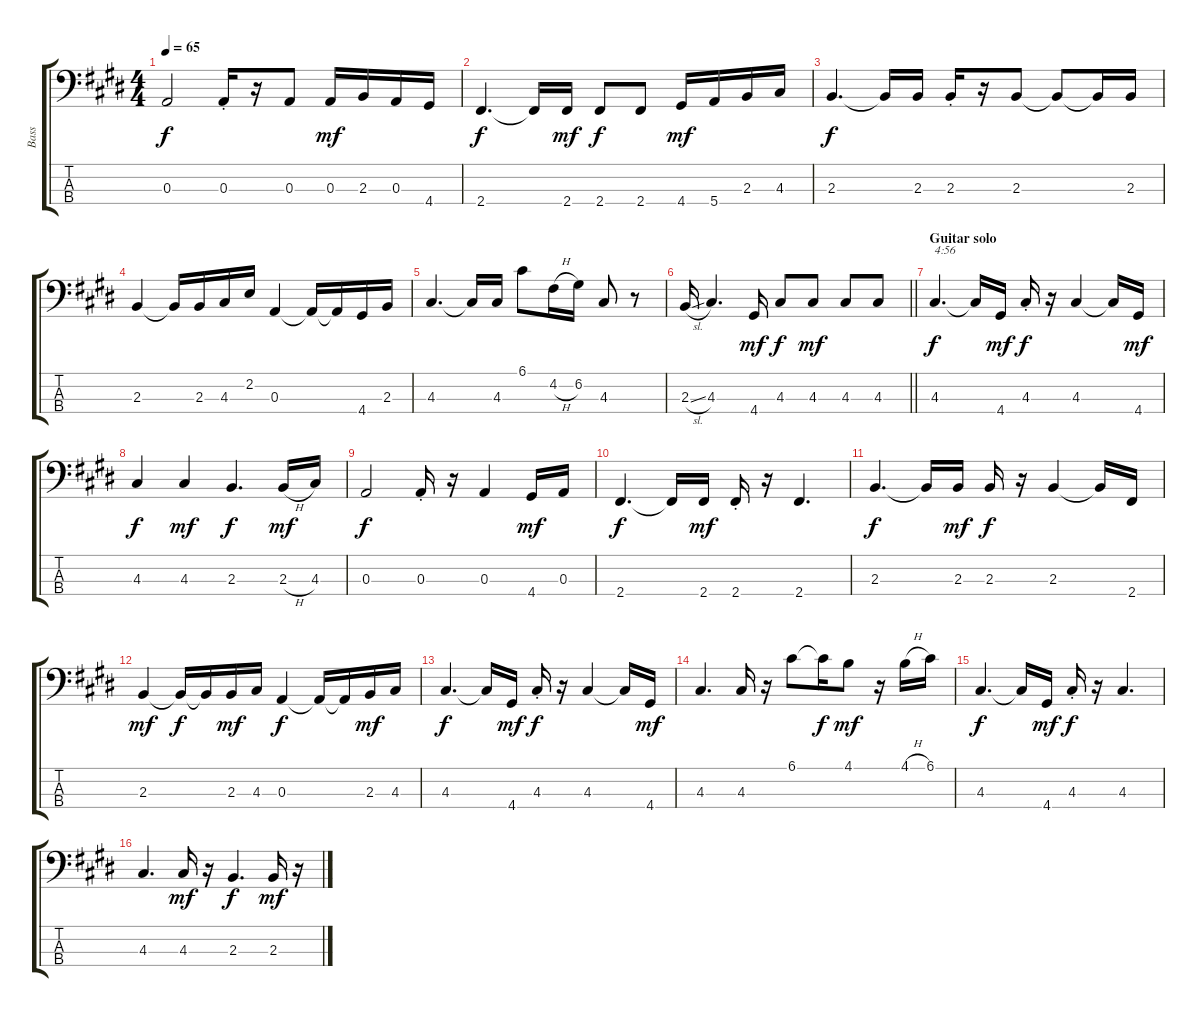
\track ("Bass" "Bass") {instrument electricbassfinger}
\staff {score tabs}
\tuning (G2 D2 A1 E1) {hide}
\ts (4 4)
\tempo 65
\clef f4
\ks c#minor
0.3.2{dy f} 0.3{st}.16 r.16 0.3.8 0.3.16{dy mf} 2.3.16 0.3.16 4.4.16 |
2.4.4{d dy f} 2.4{t}.16 2.4.16{dy mf} 2.4.8{dy f} 2.4.8 4.4.16{dy mf} 5.4.16 2.3.16 4.3.16 |
2.3.4{d dy f} 2.3{t}.16 2.3.16 2.3{st}.16 r.16 2.3.8 2.3{t}.8 2.3{t}.16 2.3.16 |
2.3.4 2.3{t}.16 2.3.16 4.3.16 2.2.16 0.3.4 0.3{t}.16 0.3{t}.16 4.4.16 2.3.16 |
4.3.4{d} 4.3{t}.16 4.3.16 6.1.8 4.2{h}.16 6.2.16 4.3.8 r.8 |
\barLineRight lightlight
2.3{sl}.16 4.3.4{d} 4.4.16{dy mf} 4.3.8{dy f} 4.3.8{dy mf} 4.3.8 4.3.8 |
\section ("" "Guitar solo")
4.3.4{d txt "4:56" dy f} 4.3{t}.16 4.4.16{dy mf} 4.3{st}.16{dy f} r.16 4.3.4 4.3{t}.16 4.4.16{dy mf} |
4.3.4{dy f} 4.3.4{dy mf} 2.3.4{d dy f} 2.3{h}.16{dy mf} 4.3.16 |
0.3.2{dy f} 0.3{st}.16 r.16 0.3.4 4.4.16{dy mf} 0.3.16 |
2.4.4{d dy f} 2.4{t}.16 2.4.16{dy mf} 2.4{st}.16 r.16 2.4.4{d} |
2.3.4{d dy f} 2.3{t}.16 2.3.16{dy mf} 2.3.16{dy f} r.16 2.3.4 2.3{t}.16 2.4.16 |
2.3.4{dy mf} 2.3{t}.16{dy f} 2.3{t}.16 2.3.16{dy mf} 4.3.16 0.3.4{dy f} 0.3{t}.16 0.3{t}.16 2.3.16{dy mf} 4.3.16 |
4.3.4{d dy f} 4.3{t}.16 4.4.16{dy mf} 4.3{st}.16{dy f} r.16 4.3.4 4.3{t}.16 4.4.16{dy mf} |
4.3.4{d} 4.3.16 r.16 6.1.8 6.1{t}.16{dy f} 4.1.8{dy mf} r.16 4.1{h}.16 6.1.16 |
4.3.4{d dy f} 4.3{t}.16 4.4.16{dy mf} 4.3{st}.16{dy f} r.16 4.3.4{d} |
4.3.4{d} 4.3.16{dy mf} r.16 2.3.4{d dy f} 2.3.16{dy mf} r.16
